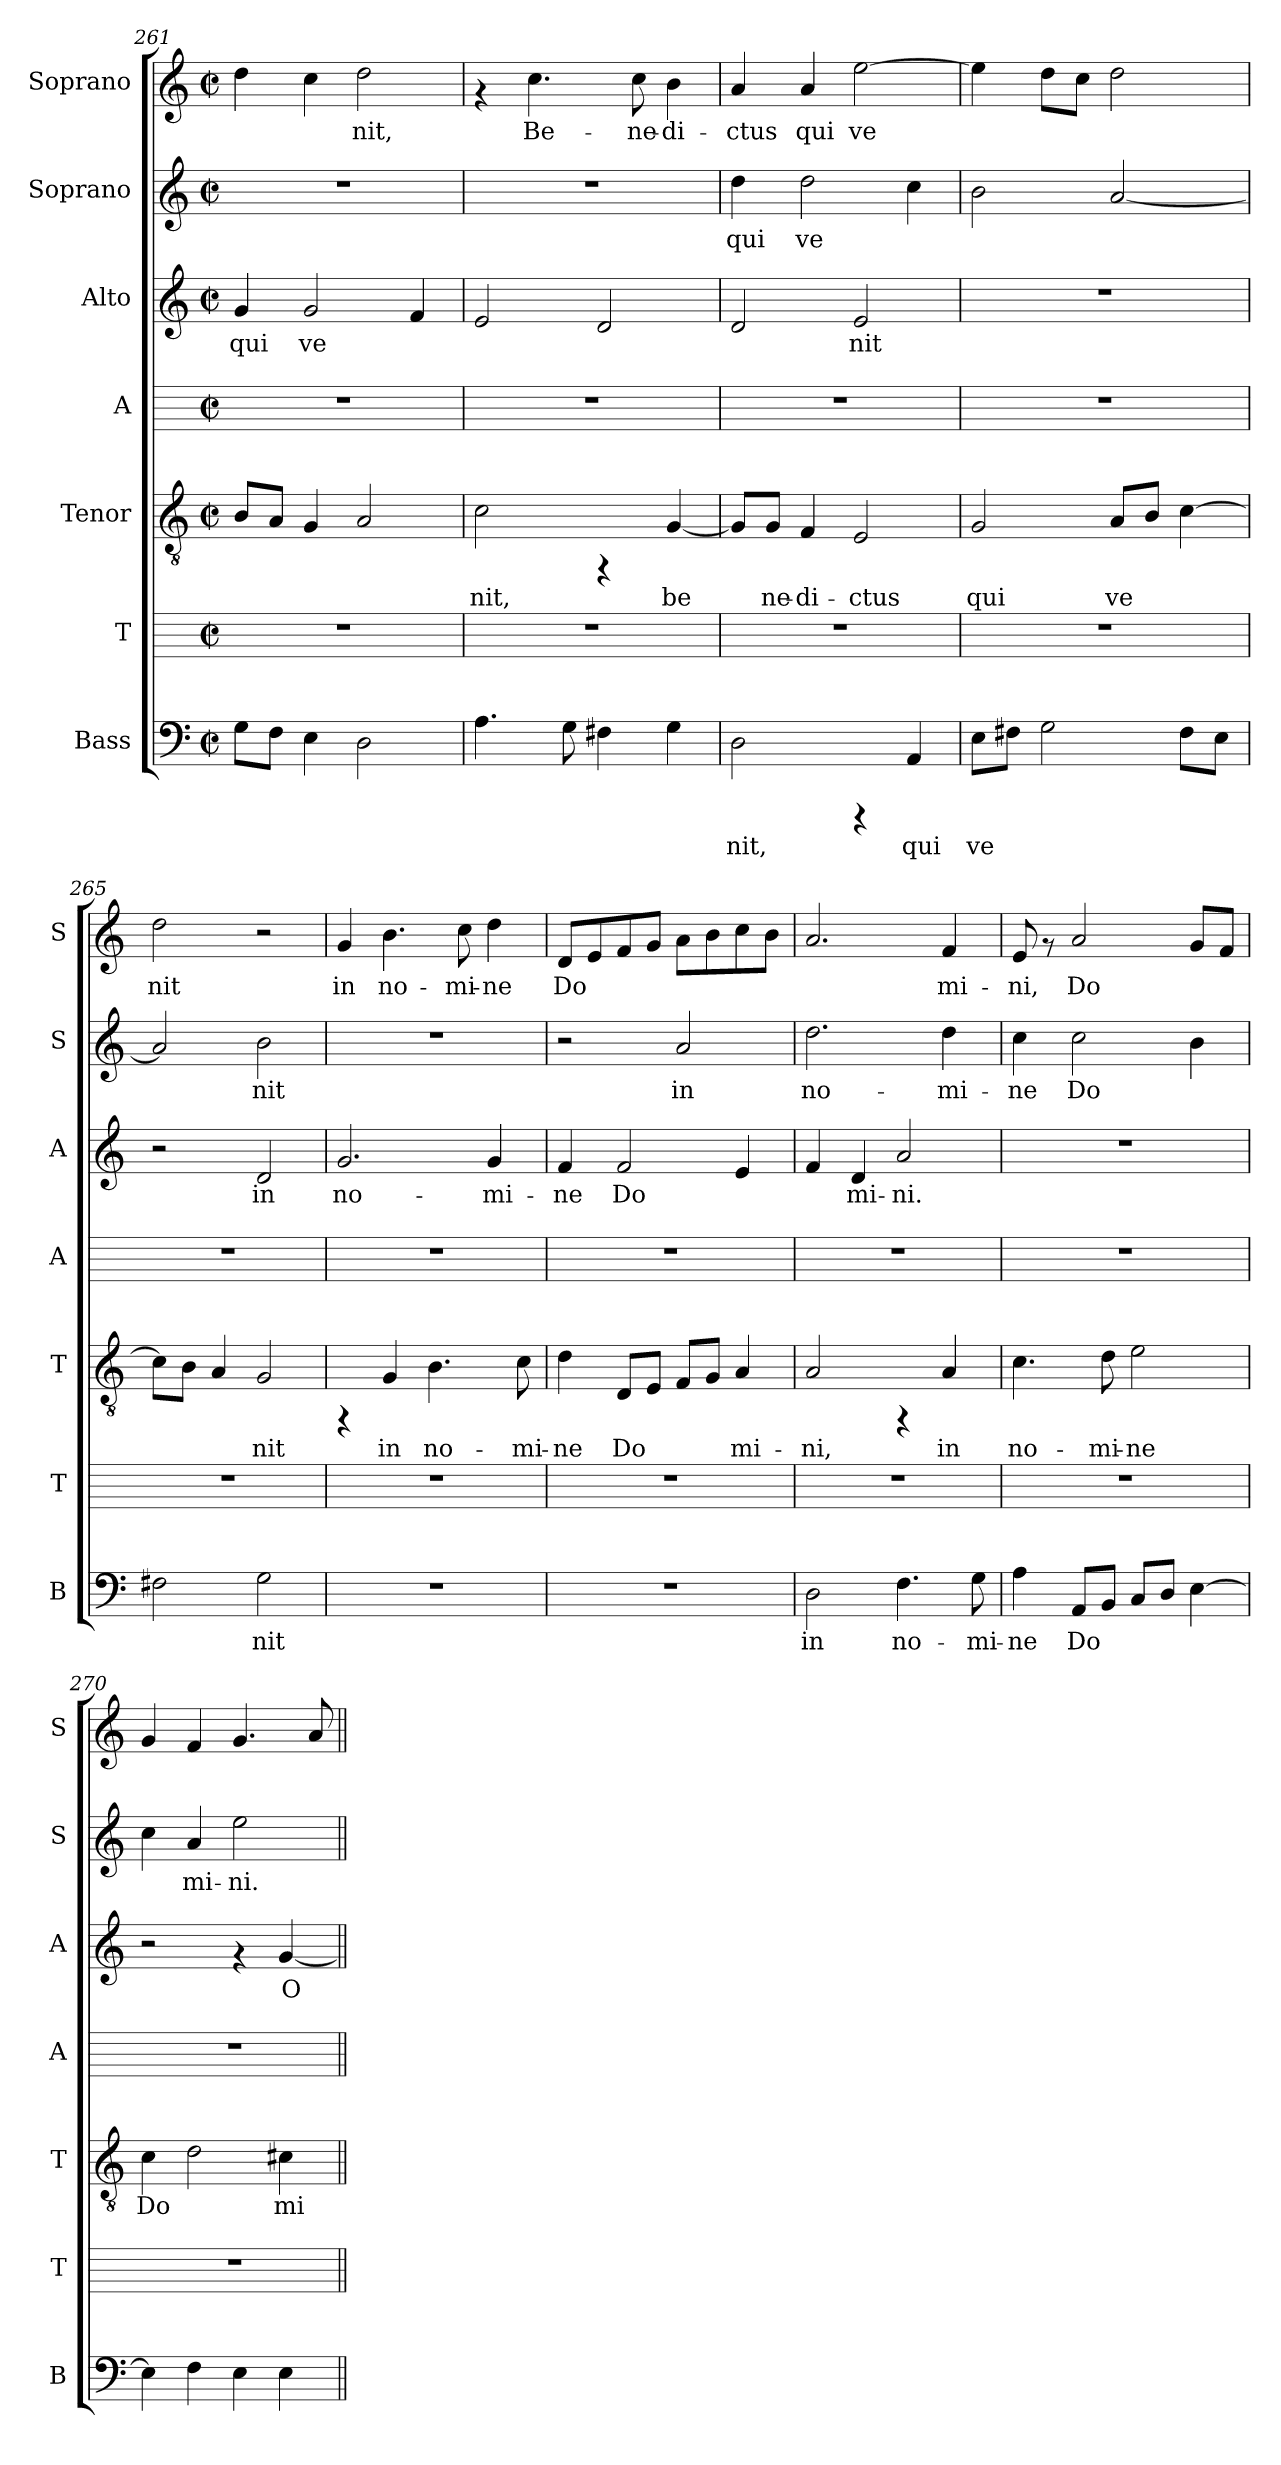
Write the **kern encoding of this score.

**kern	**text	**kern	**kern	**text	**kern	**kern	**text	**kern	**text	**kern	**text
*part7	*part7	*part6	*part5	*part5	*part4	*part3	*part3	*part2	*part2	*part1	*part1
*staff7	*staff7	*staff6	*staff5	*staff5	*staff4	*staff3	*staff3	*staff2	*staff2	*staff1	*staff1
*I"Bass	*	*I"T	*I"Tenor	*	*I"A	*I"Alto	*	*I"Soprano	*	*I"Soprano	*
*I'B	*	*I'T	*I'T	*	*I'A	*I'A	*	*I'S	*	*I'S	*
*clefF4	*	*	*clefGv2	*	*	*clefG2	*	*clefG2	*	*clefG2	*
*k[]	*	*k[]	*k[]	*	*k[]	*k[]	*	*k[]	*	*k[]	*
*C:	*	*C:	*C:	*	*C:	*C:	*	*C:	*	*C:	*
*M2/2	*	*M2/2	*M2/2	*	*M2/2	*M2/2	*	*M2/2	*	*M2/2	*
*met(c|)	*	*met(c|)	*met(c|)	*	*met(c|)	*met(c|)	*	*met(c|)	*	*met(c|)	*
=261	=261	=261	=261	=261	=261	=261	=261	=261	=261	=261	=261
!	!LO:LY:b:cj	!	!	!LO:LY:b:cj	!	!	!LO:LY:b:cj	!	!	!	!LO:LY:b:cj
8G\L	--	1r	8B/L	--	1r	4g/	qui	1r	.	4dd\	--
!	!LO:LY:b:cj	!	!	!LO:LY:b:cj	!	!	!	!	!	!	!
8F\J	--	.	8A/J	--	.	.	.	.	.	.	.
!	!LO:LY:b:cj	!	!	!LO:LY:b:cj	!	!	!LO:LY:b:cj	!	!	!	!LO:LY:b:cj
4E\	--	.	4G/	--	.	2g/	ve-	.	.	4cc\	--
!	!LO:LY:b:cj	!	!	!LO:LY:b:cj	!	!	!	!	!	!	!LO:LY:b:cj
2D\	--	.	2A/	--	.	.	.	.	.	2dd\	-nit,
!	!	!	!	!	!	!	!LO:LY:b:cj	!	!	!	!
.	.	.	.	.	.	4f/	--	.	.	.	.
=262	=262	=262	=262	=262	=262	=262	=262	=262	=262	=262	=262
!	!LO:LY:b:cj	!	!	!LO:LY:b:cj	!	!	!LO:LY:b:cj	!	!	!	!
4.A\	--	1r	2c\	-nit,	1r	2e/	--	1r	.	4rf	.
!	!	!	!	!	!	!	!	!	!	!	!LO:LY:b:cj
.	.	.	.	.	.	.	.	.	.	4.cc\	Be-
!	!LO:LY:b:cj	!	!	!	!	!	!	!	!	!	!
8G\	--	.	.	.	.	.	.	.	.	.	.
!	!LO:LY:b:cj	!	!	!	!	!	!LO:LY:b:cj	!	!	!	!
4F#X\	--	.	4rFF	.	.	2d/	--	.	.	.	.
!	!	!	!	!	!	!	!	!	!	!	!LO:LY:b:cj
.	.	.	.	.	.	.	.	.	.	8cc\	-ne-
!	!LO:LY:b:cj	!	!	!LO:LY:b:cj	!	!	!	!	!	!	!LO:LY:b:cj
4G\	--	.	[<4G/	be-	.	.	.	.	.	4b\	-di-
!!LO:LB:g=z
=263	=263	=263	=263	=263	=263	=263	=263	=263	=263	=263	=263
!	!LO:LY:b:cj	!	!	!LO:LY:b:cj	!	!	!LO:LY:b:cj	!	!LO:LY:b:cj	!	!LO:LY:b:cj
2D\	-nit,	1r	8G/L]	--	1r	2d/	--	4dd\	qui	4a/	-ctus
!	!	!	!	!LO:LY:b:cj	!	!	!	!	!	!	!
.	.	.	8G/J	-ne-	.	.	.	.	.	.	.
!	!	!	!	!LO:LY:b:cj	!	!	!	!	!LO:LY:b:cj	!	!LO:LY:b:cj
.	.	.	4F/	-di-	.	.	.	2dd\	ve-	4a/	qui
!	!	!	!	!LO:LY:b:cj	!	!	!LO:LY:b:cj	!	!	!	!LO:LY:b:cj
4rCCC	.	.	2E/	-ctus	.	2e/	-nit	.	.	[>2ee\	ve-
!	!LO:LY:b:cj	!	!	!	!	!	!	!	!LO:LY:b:cj	!	!
4AA/	qui	.	.	.	.	.	.	4cc\	--	.	.
=264	=264	=264	=264	=264	=264	=264	=264	=264	=264	=264	=264
!	!LO:LY:b:cj	!	!	!LO:LY:b:cj	!	!	!	!	!LO:LY:b:cj	!	!LO:LY:b:cj
8E\L	ve-	1r	2G/	qui	1r	1r	.	2b\	--	4ee\]	--
!	!LO:LY:b:cj	!	!	!	!	!	!	!	!	!	!
8F#X\J	--	.	.	.	.	.	.	.	.	.	.
!	!LO:LY:b:cj	!	!	!	!	!	!	!	!	!	!LO:LY:b:cj
2G\	--	.	.	.	.	.	.	.	.	8dd\L	--
!	!	!	!	!	!	!	!	!	!	!	!LO:LY:b:cj
.	.	.	.	.	.	.	.	.	.	8cc\J	--
!	!	!	!	!LO:LY:b:cj	!	!	!	!	!LO:LY:b:cj	!	!LO:LY:b:cj
.	.	.	8A/L	ve-	.	.	.	[<2a/	--	2dd\	--
!	!	!	!	!LO:LY:b:cj	!	!	!	!	!	!	!
.	.	.	8B/J	--	.	.	.	.	.	.	.
!	!LO:LY:b:cj	!	!	!LO:LY:b:cj	!	!	!	!	!	!	!
8F#\L	--	.	[>4c\	--	.	.	.	.	.	.	.
!	!LO:LY:b:cj	!	!	!	!	!	!	!	!	!	!
8E\J	--	.	.	.	.	.	.	.	.	.	.
=265	=265	=265	=265	=265	=265	=265	=265	=265	=265	=265	=265
!	!LO:LY:b:cj	!	!	!LO:LY:b:cj	!	!	!	!	!LO:LY:b:cj	!	!LO:LY:b:cj
2F#X\	--	1r	8c\L]	--	1r	2r	.	2a/]	--	2dd\	-nit
!	!	!	!	!LO:LY:b:cj	!	!	!	!	!	!	!
.	.	.	8B\J	--	.	.	.	.	.	.	.
!	!	!	!	!LO:LY:b:cj	!	!	!	!	!	!	!
.	.	.	4A/	--	.	.	.	.	.	.	.
!	!LO:LY:b:cj	!	!	!LO:LY:b:cj	!	!	!LO:LY:b:cj	!	!LO:LY:b:cj	!	!
2G\	-nit	.	2G/	-nit	.	2d/	in	2b\	-nit	2r	.
=266	=266	=266	=266	=266	=266	=266	=266	=266	=266	=266	=266
!	!	!	!	!	!	!	!LO:LY:b:cj	!	!	!	!LO:LY:b:cj
1r	.	1r	4rFF	.	1r	2.g/	no-	1r	.	4g/	in
!	!	!	!	!LO:LY:b:cj	!	!	!	!	!	!	!LO:LY:b:cj
.	.	.	4G/	in	.	.	.	.	.	4.b\	no-
!	!	!	!	!LO:LY:b:cj	!	!	!	!	!	!	!
.	.	.	4.B\	no-	.	.	.	.	.	.	.
!	!	!	!	!	!	!	!	!	!	!	!LO:LY:b:cj
.	.	.	.	.	.	.	.	.	.	8cc\	-mi-
!	!	!	!	!	!	!	!LO:LY:b:cj	!	!	!	!LO:LY:b:cj
.	.	.	.	.	.	4g/	-mi-	.	.	4dd\	-ne
!	!	!	!	!LO:LY:b:cj	!	!	!	!	!	!	!
.	.	.	8c\	-mi-	.	.	.	.	.	.	.
=267	=267	=267	=267	=267	=267	=267	=267	=267	=267	=267	=267
!	!	!	!	!LO:LY:b:cj	!	!	!LO:LY:b:cj	!	!	!	!LO:LY:b:cj
1r	.	1r	4d\	-ne	1r	4f/	-ne	2r	.	8d/L	Do-
!	!	!	!	!	!	!	!	!	!	!	!LO:LY:b:cj
.	.	.	.	.	.	.	.	.	.	8e/	--
!	!	!	!	!LO:LY:b:cj	!	!	!LO:LY:b:cj	!	!	!	!LO:LY:b:cj
.	.	.	8D/L	Do-	.	2f/	Do-	.	.	8f/	--
!	!	!	!	!LO:LY:b:cj	!	!	!	!	!	!	!LO:LY:b:cj
.	.	.	8E/J	--	.	.	.	.	.	8g/J	--
!	!	!	!	!LO:LY:b:cj	!	!	!	!	!LO:LY:b:cj	!	!LO:LY:b:cj
.	.	.	8F/L	--	.	.	.	2a/	in	8a\L	--
!	!	!	!	!LO:LY:b:cj	!	!	!	!	!	!	!LO:LY:b:cj
.	.	.	8G/J	--	.	.	.	.	.	8b\	--
!	!	!	!	!LO:LY:b:cj	!	!	!LO:LY:b:cj	!	!	!	!LO:LY:b:cj
.	.	.	4A/	-mi-	.	4e/	--	.	.	8cc\	--
!	!	!	!	!	!	!	!	!	!	!	!LO:LY:b:cj
.	.	.	.	.	.	.	.	.	.	8b\J	--
=268	=268	=268	=268	=268	=268	=268	=268	=268	=268	=268	=268
!	!LO:LY:b:cj	!	!	!LO:LY:b:cj	!	!	!LO:LY:b:cj	!	!LO:LY:b:cj	!	!LO:LY:b:cj
2D\	in	1r	2A/	-ni,	1r	4f/	--	2.dd\	no-	2.a/	--
!	!	!	!	!	!	!	!LO:LY:b:cj	!	!	!	!
.	.	.	.	.	.	4d/	-mi-	.	.	.	.
!	!LO:LY:b:cj	!	!	!	!	!	!LO:LY:b:cj	!	!	!	!
4.F\	no-	.	4rFF	.	.	2a/	-ni.	.	.	.	.
!	!	!	!	!LO:LY:b:cj	!	!	!	!	!LO:LY:b:cj	!	!LO:LY:b:cj
.	.	.	4A/	in	.	.	.	4dd\	-mi-	4f/	-mi-
!	!LO:LY:b:cj	!	!	!	!	!	!	!	!	!	!
8G\	-mi-	.	.	.	.	.	.	.	.	.	.
!!LO:PB:g=z
=269	=269	=269	=269	=269	=269	=269	=269	=269	=269	=269	=269
!	!LO:LY:b:cj	!	!	!LO:LY:b:cj	!	!	!	!	!LO:LY:b:cj	!	!LO:LY:b:cj
4A\	-ne	1r	4.c\	no-	1r	1r	.	4cc\	-ne	8e/	-ni,
.	.	.	.	.	.	.	.	.	.	8rf	.
!	!LO:LY:b:cj	!	!	!	!	!	!	!	!LO:LY:b:cj	!	!LO:LY:b:cj
8AA/L	Do-	.	.	.	.	.	.	2cc\	Do-	2a/	Do-
!	!LO:LY:b:cj	!	!	!LO:LY:b:cj	!	!	!	!	!	!	!
8BB/J	--	.	8d\	-mi-	.	.	.	.	.	.	.
!	!LO:LY:b:cj	!	!	!LO:LY:b:cj	!	!	!	!	!	!	!
8C/L	--	.	2e\	-ne	.	.	.	.	.	.	.
!	!LO:LY:b:cj	!	!	!	!	!	!	!	!	!	!
8D/J	--	.	.	.	.	.	.	.	.	.	.
!	!LO:LY:b:cj	!	!	!	!	!	!	!	!LO:LY:b:cj	!	!LO:LY:b:cj
[>4E\	--	.	.	.	.	.	.	4b\	--	8g/L	--
!	!	!	!	!	!	!	!	!	!	!	!LO:LY:b:cj
.	.	.	.	.	.	.	.	.	.	8f/J	--
=270	=270	=270	=270	=270	=270	=270	=270	=270	=270	=270	=270
!	!LO:LY:b:cj	!	!	!LO:LY:b:cj	!	!	!	!	!LO:LY:b:cj	!	!LO:LY:b:cj
4E\]	--	1r	4c\	Do-	1r	2r	.	4cc\	--	4g/	--
!	!LO:LY:b:cj	!	!	!LO:LY:b:cj	!	!	!	!	!LO:LY:b:cj	!	!LO:LY:b:cj
4F\	--	.	2d\	--	.	.	.	4a/	-mi-	4f/	--
!	!LO:LY:b:cj	!	!	!	!	!	!	!	!LO:LY:b:cj	!	!LO:LY:b:cj
4E\	--	.	.	.	.	4rf	.	2ee\	-ni.	4.g/	--
!	!LO:LY:b:cj	!	!	!LO:LY:b:cj	!	!	!LO:LY:b:cj	!	!	!	!
4E\	--	.	4c#X\	-mi-	.	[<4g/	O-	.	.	.	.
!	!	!	!	!	!	!	!	!	!	!	!LO:LY:b:cj
.	.	.	.	.	.	.	.	.	.	8a/	--
=||	=||	=||	=||	=||	=||	=||	=||	=||	=||	=||	=||
*-	*-	*-	*-	*-	*-	*-	*-	*-	*-	*-	*-
